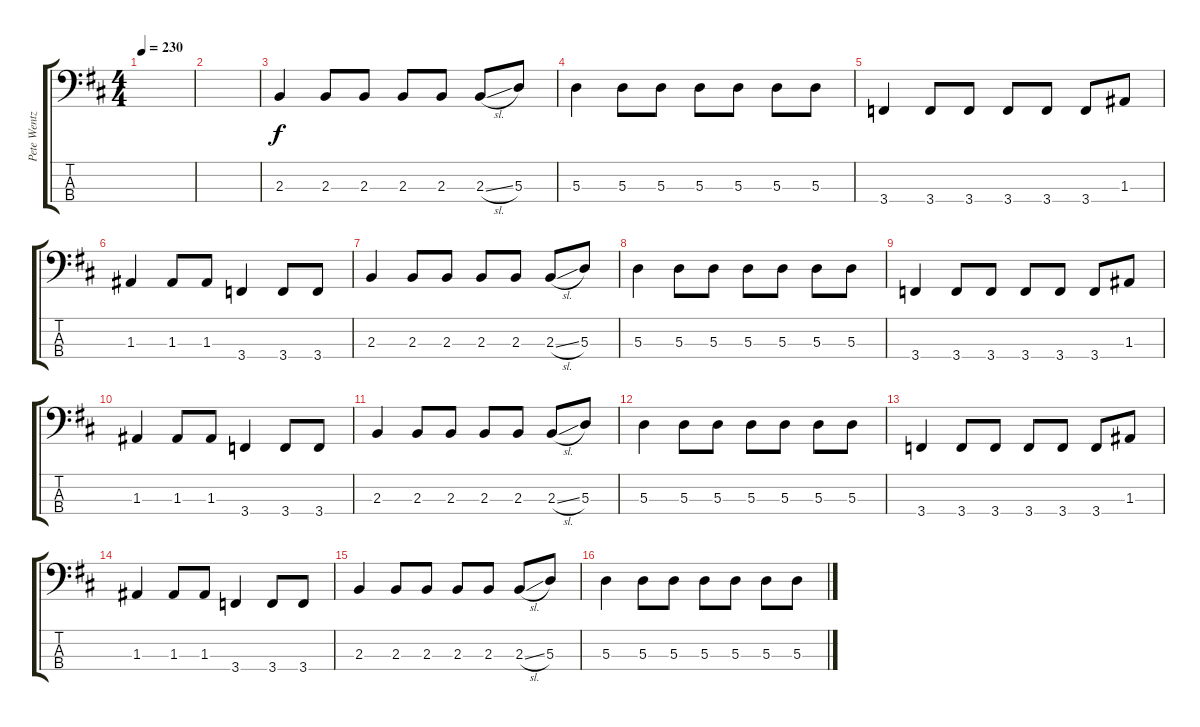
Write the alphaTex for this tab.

\track ("Pete Wentz" "Pete Wentz") {instrument electricbasspick}
\staff {score tabs}
\tuning (G2 D2 A1 D1) {hide}
\ts (4 4)
\tempo 230
\clef f4
\ks d
|
|
2.3.4 2.3.8 2.3.8 2.3.8 2.3.8 2.3{sl}.8 5.3.8 |
5.3.4 5.3.8 5.3.8 5.3.8 5.3.8 5.3.8 5.3.8 |
3.4.4 3.4.8 3.4.8 3.4.8 3.4.8 3.4.8 1.3.8 |
1.3.4 1.3.8 1.3.8 3.4.4 3.4.8 3.4.8 |
2.3.4 2.3.8 2.3.8 2.3.8 2.3.8 2.3{sl}.8 5.3.8 |
5.3.4 5.3.8 5.3.8 5.3.8 5.3.8 5.3.8 5.3.8 |
3.4.4 3.4.8 3.4.8 3.4.8 3.4.8 3.4.8 1.3.8 |
1.3.4 1.3.8 1.3.8 3.4.4 3.4.8 3.4.8 |
2.3.4 2.3.8 2.3.8 2.3.8 2.3.8 2.3{sl}.8 5.3.8 |
5.3.4 5.3.8 5.3.8 5.3.8 5.3.8 5.3.8 5.3.8 |
3.4.4 3.4.8 3.4.8 3.4.8 3.4.8 3.4.8 1.3.8 |
1.3.4 1.3.8 1.3.8 3.4.4 3.4.8 3.4.8 |
2.3.4 2.3.8 2.3.8 2.3.8 2.3.8 2.3{sl}.8 5.3.8 |
5.3.4 5.3.8 5.3.8 5.3.8 5.3.8 5.3.8 5.3.8
